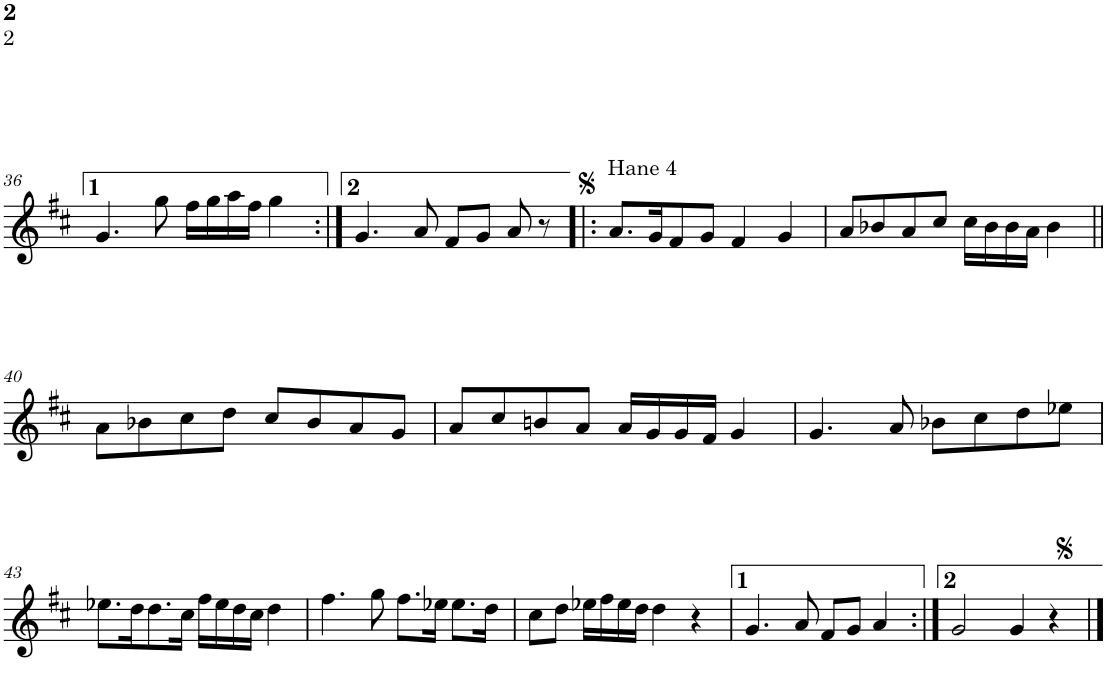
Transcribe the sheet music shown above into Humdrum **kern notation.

**kern
*part1
*staff1
*I"Piano
*I'Pno
!!LO:PB:g=z
*clefG2
*k[f#c#]
*D:
*M4/4
*met(c)
=36
4.g/
8gg\
16ff#\LL
16gg\
16aa\
16ff#\JJ
4gg\
=37:|!
4.g/
8a/
8f#/L
8g/J
8a/
8r
=38!|:
!LO:TX:a:t=Hane 4
8.a/L
16g/K
8f#/
8g/J
4f#/
4g/
=39
8a/L
8b-X/
8a/
8cc#/J
16cc#\LL
16b-\
16b-\
16a\JJ
4b-\
!!LO:LB:g=z
=40||
8a\L
8b-X\
8cc#\
8dd\J
8cc#/L
8b-/
8a/
8g/J
=41
8a/L
8cc#/
8bn/
8a/J
16a/LL
16g/
16g/
16f#/JJ
4g/
=42
4.g/
8a/
8b-X\L
8cc#\
8dd\
8ee-X\J
!!LO:LB:g=z
=43
8.ee-X\L
16dd\K
8.dd\
16cc#\Jk
16ff#\LL
16ee-\
16dd\
16cc#\JJ
4dd\
=44
4.ff#\
8gg\
8.ff#\L
16ee-X\Jk
8.ee-\L
16dd\Jk
=45
8cc#\L
8dd\J
16ee-X\LL
16ff#\
16ee-\
16dd\JJ
4dd\
4r
=46
4.g/
8a/
8f#/L
8g/J
4a/
=47:|!
2g/
4g/
4r
==
*-
